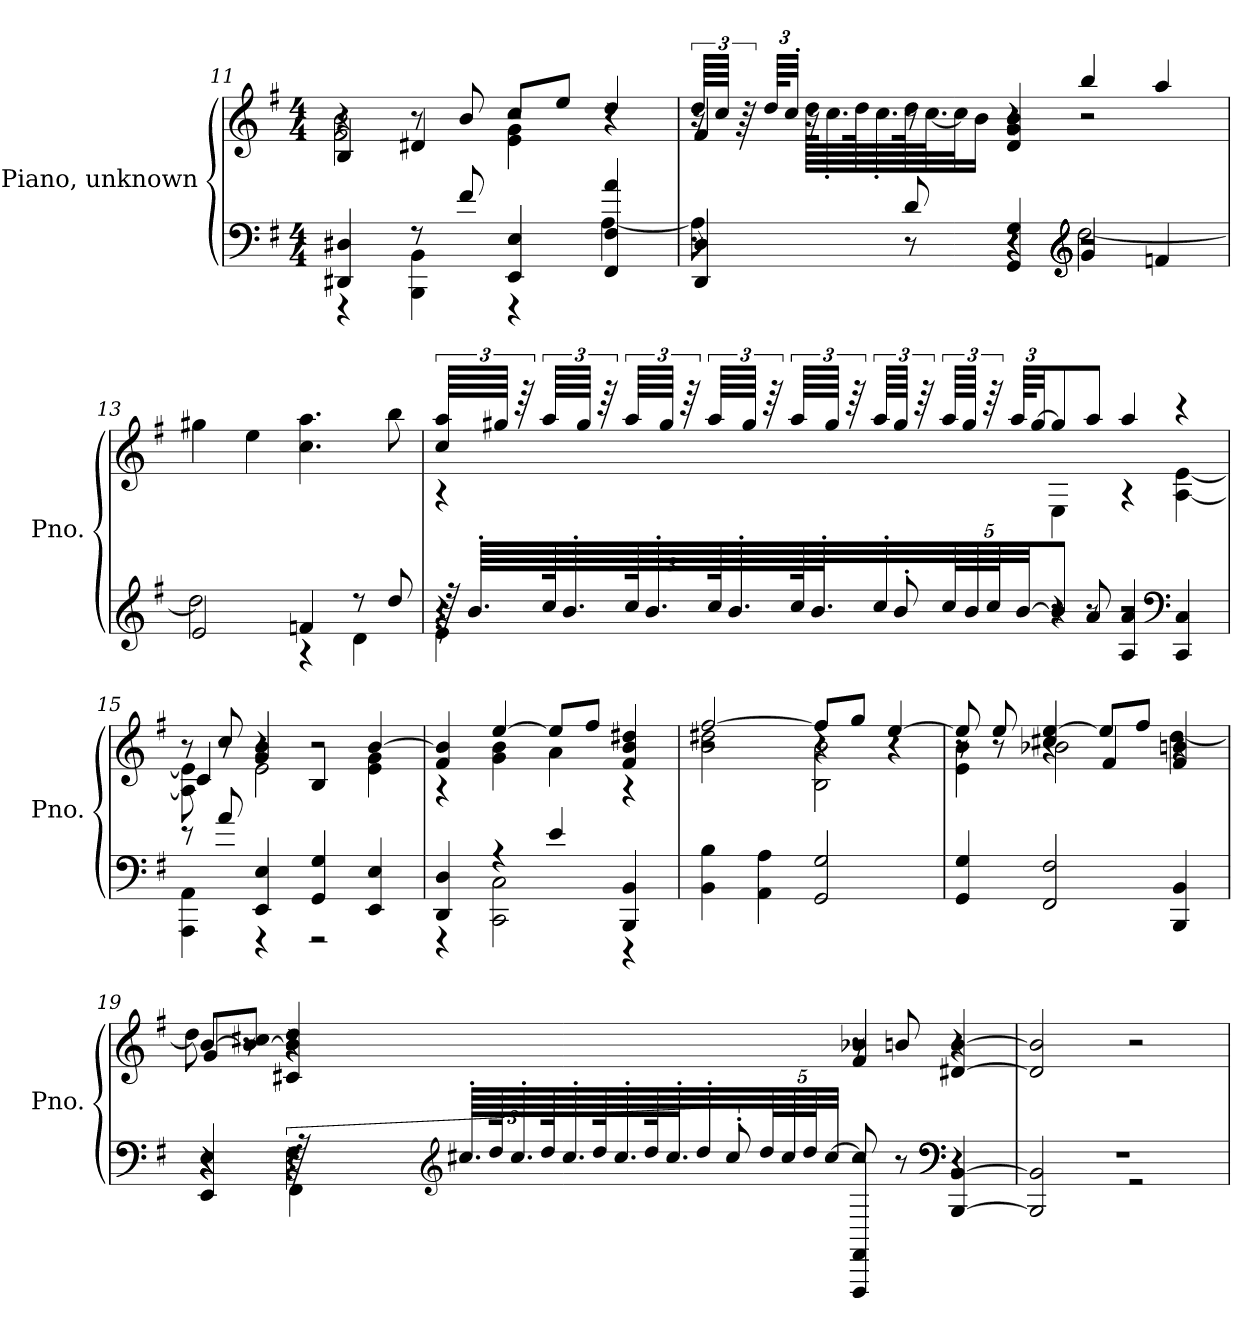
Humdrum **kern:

**kern	**kern
*part1	*part1
*staff2	*staff1
*I"Piano, unknown	*
*I'Pno.	*
!!LO:LB:g=z
*clefF4	*clefG2
*k[f#]	*k[f#]
*M4/4	*M4/4
=11	=11
*^	*^
*	*	*	*^
4DD#X/ 4D#X/	4r	4B/	2f#\ 2b\	4r
8r	4BBB\ 4BB\	8r	.	4d#X/
8f#/	.	8b/	.	.
4EE/ 4E/	4r	8cc/L	4e\ 4g\	2r
.	.	8ee/J	.	.
4FF#/ 4F#/ 4a/	[4A\	4dd/	4r	.
=12	=12	=12	=12	=12
*	*^	*	*	*
8r	8A\]	4DD/ 4D/	96dd/LLLL	16r	4f#/
.	.	.	96cc/JJJJ	.	.
.	.	.	96r	.	.
.	.	.	96dd/KLLL	.	.
.	.	.	48cc'/JJJ	.	.
.	.	.	16r	128dd\KLLLL	.
.	.	.	.	64.cc'\	.
.	.	.	.	128dd\K	.
.	.	.	.	64.cc'\	.
8d/	8r	.	8r	128dd\K	.
.	.	.	.	[64.cc\J	.
.	.	.	.	32cc\J]	.
.	.	.	.	16b\JJ	.
4GG/ 4G/	4r	4r	4d/ 4g/ 4b/	4r	4r
*clefG2	*	*	*	*	*
4g/	[2dd\	2r	4bb/	2r	2r
4fn/	.	.	4aa/	.	.
*	*v	*v	*	*	*
*	*	*v	*v	*v
=13	=13	=13
2e/	2dd\]	4gg#X\
.	.	4ee\
4fn/	4r	4.cc\ 4.aa\
8r	4d\	.
8dd/	.	8bb\
!!LO:LB:g=z
=14	=14	=14
*	*^	*^
128r	4e\	6r	96cc/ 96aa/LLLL	4r
64.b'/LLLL	.	.	.	.
.	.	.	96gg#X/JJJJ	.
.	.	.	96r	.
128cc/K	.	.	96aa/LLLL	.
64.b'/	.	.	.	.
.	.	.	96gg#/JJJJ	.
.	.	.	96r	.
128cc/K	.	.	96aa/LLLL	.
64.b'/	.	.	.	.
.	.	.	96gg#/JJJJ	.
.	.	.	96r	.
128cc/K	.	.	96aa/LLLL	.
64.b'/	.	.	.	.
.	.	.	96gg#/JJJJ	.
.	.	.	96r	.
128cc/K	.	.	96aa/LLLL	.
64.b'/J	.	.	.	.
.	.	.	96gg#/JJJJ	.
.	.	.	96r	.
32cc'/	.	.	96aa/LLLL	.
.	.	12b'/	96gg#/JJJJ	.
.	.	.	96r	.
*Xbrackettup	*	*	*	*
80cc/L	.	.	96aa/LLLL	.
.	.	.	96gg#/JJJJ	.
80b/	.	.	.	.
.	.	.	96r	.
80cc/J	.	.	.	.
*	*	*	*Xbrackettup	*
.	.	.	96aa/KLLL	.
[40b/JJ	.	.	.	.
.	.	.	[48gg#/JJ	.
8b/J]	4r	8r	8gg#/]	4E\
8r	.	8a/	8aa/J	.
2r	2r	4A/ 4a/	4aa/	4r
*clefF4	*	*	*	*
.	.	4CC/ 4C/	4r	[4A\ [4e\
*	*v	*v	*	*
=15	=15	=15	=15
*	*	*	*^
8r	4AAA\ 4AA\	8r	8A\] 8e\]	4c/
8a/	.	8cc/	8r	.
4EE/ 4E/	4r	4g/ 4b/	2e\	4r
4GG/ 4G/	2r	4B/	.	2r
4EE/ 4E/	.	[4b/	4e\ 4g\	.
*	*	*	*v	*v
!!LO:PB:g=z
=16	=16	=16	=16
4DD/ 4D/	4r	4f#/ 4b/]	4r
4r	2CC\ 2C\	[4ee/	4g\ 4b\
4e/	.	8ee/L]	4a\
.	.	8ff#/J	.
4BBB/ 4BB/	4r	4f#/ 4b/ 4dd#X/	4r
*v	*v	*	*
=17	=17	=17
*	*	*^
4BB\ 4B\	[2ff#/	2b\ 2dd#X\	2r
4AA\ 4A\	.	.	.
2GG/ 2G/	8ff#/L]	2B\ 2b\	4r
.	8gg/J	.	.
.	4r	.	[4ee/
=18	=18	=18	=18
4GG/ 4G/	8r	4e\ 4b\	8ee/]
.	8ee/	.	8r
2FF#/ 2F#/	4cc#X/ [4ee/	2b-X\	4r
.	8ee/L]	.	4f#/
.	8ff#/J	.	.
4BBB/ 4BB/	4f#/ 4bn/	[4dd\	4r
!!LO:LB:g=z	!!	!!
=19	=19	=19	=19
*^	*	*	*
*	*^	*	*	*
*	*	*^	*	*	*
4r	4r	4EE/ 4E/	4r	[8b/L	8dd\]	4g/
.	.	.	.	8b/_ 8cc#X/J	8r	.
*	*	*brackettup	*	*	*	*
128r	4F#\	6r	4FF#\	4c#X/ 4b/] 4dd/	4r	4r
*clefG2	*	*	*	*	*	*
64.cc#X'/LLLL	.	.	.	.	.	.
128dd/K	.	.	.	.	.	.
64.cc#'/	.	.	.	.	.	.
128dd/K	.	.	.	.	.	.
64.cc#'/	.	.	.	.	.	.
128dd/K	.	.	.	.	.	.
64.cc#'/	.	.	.	.	.	.
128dd/K	.	.	.	.	.	.
64.cc#'/J	.	.	.	.	.	.
32dd'/	.	.	.	.	.	.
.	.	12cc#'/	.	.	.	.
*Xbrackettup	*	*	*	*	*	*
80dd/L	.	.	.	.	.	.
80cc#/	.	.	.	.	.	.
80dd/J	.	.	.	.	.	.
[40cc#/JJJ	.	.	.	.	.	.
8cc#/]	2r	4FFF#/ 4FF#/	2r	8r	2r	4f#/ 4b-X/
8r	.	.	.	8bn/	.	.
*clefF4	*	*	*	*	*	*
4r	.	[4BBB/ [4BB/	.	[4d#X/ [4b/	.	4r
*	*v	*v	*v	*	*	*
*	*	*v	*v	*v
=20	=20	=20
1r	2BBB/] 2BB/]	2d#/] 2b/]
.	2r	2r
*v	*v	*
=	=
*-	*-
